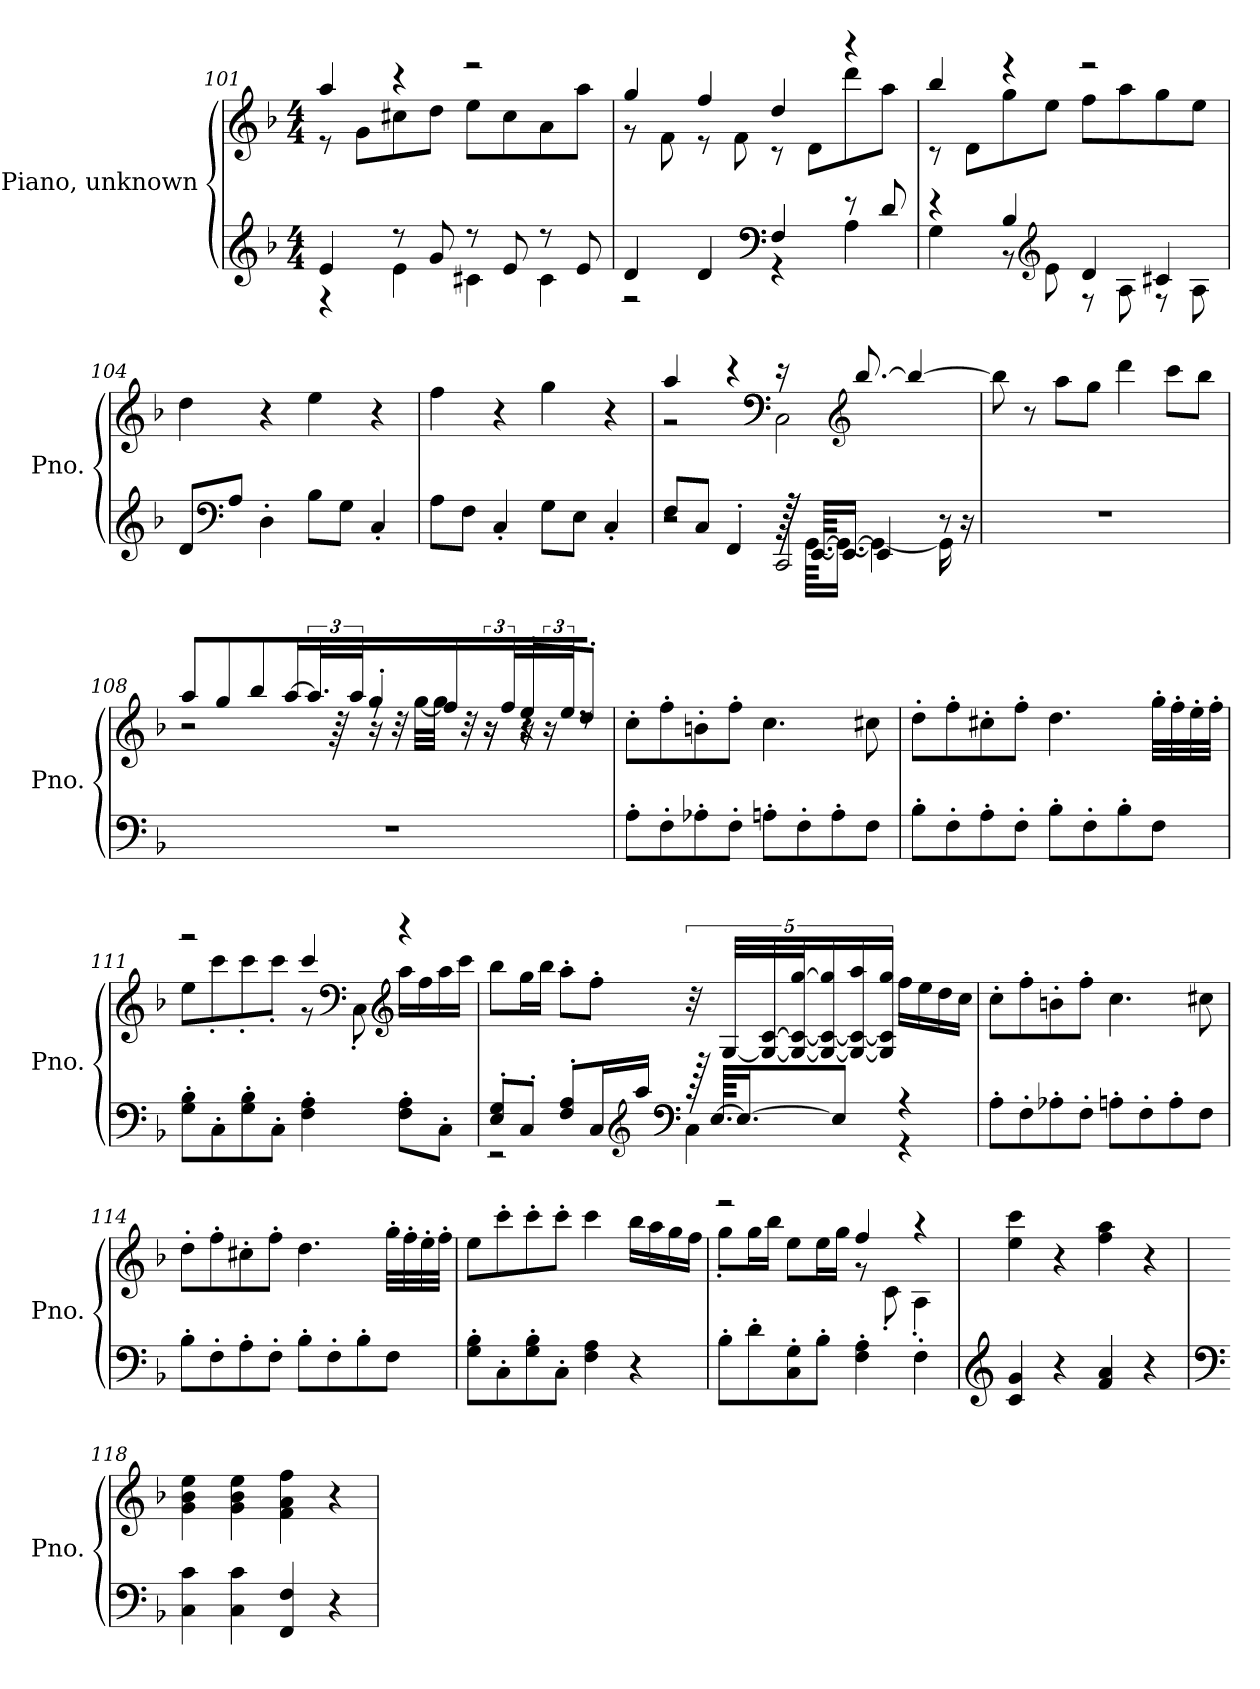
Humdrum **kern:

**kern	**kern
*part1	*part1
*staff2	*staff1
*I"Piano, unknown	*
*I'Pno.	*
*clefG2	*clefG2
*k[b-]	*k[b-]
*M4/4	*M4/4
=101	=101
*^	*^
4e/	4r	4aa/	8r
.	.	.	8g\L
8r	4e\	4r	8cc#X\
8g/	.	.	8dd\J
8r	4c#X\	2r	8ee\L
8e/	.	.	8cc#\
8r	4c#\	.	8a\
8e/	.	.	8aa\J
=102	=102	=102	=102
4d/	2r	4gg/	8r
.	.	.	8f\
4d/	.	4ff/	8r
.	.	.	8f\
*clefF4	*	*	*
4F/	4r	4dd/	8r
.	.	.	8d\L
8r	4A\	4r	8ddd\
8d/	.	.	8aa\J
!!LO:LB:g=z	!!
=103	=103	=103	=103
4r	4G\	4bb-/	8r
.	.	.	8d\L
4B-/	8r	4r	8gg\
*clefG2	*	*	*
.	8e\	.	8ee\J
4d/	8r	2r	8ff\L
.	8A\	.	8aa\
4c#X/	8r	.	8gg\
.	8A\	.	8ee\J
*v	*v	*	*
*	*v	*v
=104	=104
8d/L	4dd\
*clefF4	*
8A/J	.
4D'\	4r
8B-\L	4ee\
8G\J	.
4C'/	4r
=105	=105
8A\L	4ff\
8F\J	.
4C'/	4r
8G\L	4gg\
8E\J	.
4C'/	4r
=106	=106
*^	*^
*	*^	*	*
8F/L	2r	2r	4aa/	2r
8C/J	.	.	.	.
4FF'/	.	.	4r	.
*	*	*	*clefF4	*
128r	128r	2CC/	16r	2C\
[64.EE/KKLL	[64.GG\KKLL	.	.	.
16.EE/JJ_	16.GG\JJ_	.	.	.
*	*	*	*clefG2	*
.	.	.	[8.bb-/	.
4EE/]	4GG\_	.	.	.
.	.	.	4bb-/_	.
8r	16GG\]	.	.	.
.	16r	.	.	.
*v	*v	*v	*	*
*	*v	*v
!!LO:PB:g=z
=107	=107
1r	8bb-\]
.	8r
.	8aa\L
.	8gg\J
.	4ddd\
.	8ccc\L
.	8bb-\J
=108	=108
*	*^
*	*	*^
1r	8aa/L	2r	2r
.	8gg/	.	.
.	8bb-/	.	.
.	[16aa/L	.	.
.	48.aa/JJk]	.	.
.	96r	.	.
.	48aa/	.	.
.	8r	16r	4gg'/
.	.	32r	.
.	.	[32gg\LLL	.
.	16ff/	32gg\JJJ]	.
.	.	32r	.
.	24r	16r	.
.	48ff/	.	.
.	16r	4r	8ee'/L
.	24r	.	.
.	48ee/	.	.
.	8r	.	8dd'/J
*	*v	*v	*v
=109	=109
8A'\L	8cc'\L
8F'\	8ff'\
8A-X'\	8bn'\
8F'\J	8ff'\J
8An'\L	4.cc\
8F'\	.
8A'\	.
8F\J	8cc#X\
!!LO:LB:g=z
=110	=110
8B-'\L	8dd'\L
8F'\	8ff'\
8A'\	8cc#X'\
8F'\J	8ff'\J
8B-'\L	4.dd\
8F'\	.
8B-'\	.
8F\J	32gg'\LLL
.	32ff'\
.	32ee'\
.	32ff'\JJJ
=111	=111
*	*^
8G\' 8B-\'L	2r	8ee\L
8C'\	.	8ccc'\
8G\' 8B-\'	.	8ccc'\
8C'\J	.	8ccc'\J
4F\' 4A\'	4ccc/	8r
*	*clefF4	*
.	.	8C'\
*	*clefG2	*
8F\' 8A\'L	4r	16aa\LL
.	.	16ff\
8C'\J	.	16aa\
.	.	16ccc\JJ
*	*v	*v
!!LO:LB:g=z
=112	=112
*^	*
8E/' 8G/'L	2r	8bb-\L
8C'/J	.	16gg\L
.	.	16bb-\JJ
8F/' 8A/'L	.	8aa'\L
16C/L	.	8ff'\J
*clefG2	*	*
16aa/JJ	.	.
*clefF4	*	*
128r	4C\	40r
[64.E/KKLL	.	.
.	.	[40G/LLL
16.E/J_	.	.
.	.	40G/_ [40c/
.	.	40G/_ 40c/_ [40gg/J
.	.	20G/_ 20c/_ 20gg/]
8E/J]	.	.
.	.	20G/_ 20c/_ 20aa/
.	.	20G/] 20c/] 20gg/JJ
4r	4r	16ff\LL
.	.	16ee\
.	.	16dd\
.	.	16cc\JJ
*v	*v	*
=113	=113
8A'\L	8cc'\L
8F'\	8ff'\
8A-X'\	8bn'\
8F'\J	8ff'\J
8An'\L	4.cc\
8F'\	.
8A'\	.
8F\J	8cc#X\
!!LO:LB:g=z
=114	=114
8B-'\L	8dd'\L
8F'\	8ff'\
8A'\	8cc#X'\
8F'\J	8ff'\J
8B-'\L	4.dd\
8F'\	.
8B-'\	.
8F\J	32gg'\LLL
.	32ff'\
.	32ee'\
.	32ff'\JJJ
=115	=115
8G\' 8B-\'L	8ee\L
8C'\	8ccc'\
8G\' 8B-\'	8ccc'\
8C'\J	8ccc'\J
4F\ 4A\	4ccc\
4r	16bb-\LL
.	16aa\
.	16gg\
.	16ff\JJ
=116	=116
*	*^
8B-'\L	2r	8gg'\L
8d'\	.	16gg\L
.	.	16bb-\JJ
8C\' 8G\'	.	8ee\L
8B-'\J	.	16ee\L
.	.	16gg\JJ
4F\' 4A\'	4ff/	8r
.	.	8c'\
4F'\	4r	4A'\
*	*v	*v
=117	=117
*clefG2	*
4c/ 4g/	4ee\ 4ccc\
4r	4r
4f/ 4a/	4ff\ 4aa\
4r	4r
!!LO:LB:g=z
=118	=118
*clefF4	*
4C\ 4c\	4g\ 4b-\ 4ee\
4C\ 4c\	4g\ 4b-\ 4ee\
4FF/ 4F/	4f\ 4a\ 4ff\
4r	4r
=	=
*-	*-
